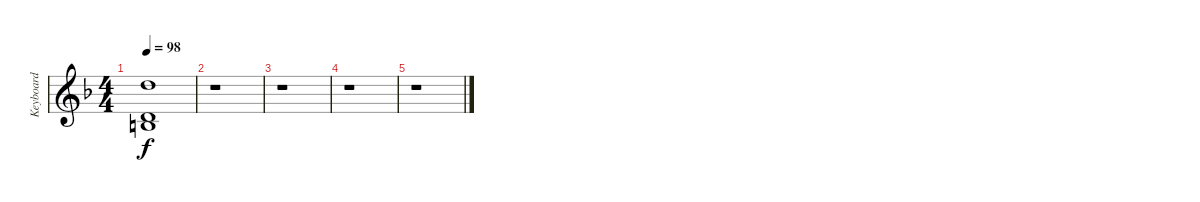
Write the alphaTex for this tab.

\track ("Keyboard" "Keyboard") {instrument stringensemble1}
\staff {score}
\tuning (Db4 Ab3 E3 B2 Gb2 Db2) {hide}
\ts (4 4)
\tempo 98
\clef g2
\ks f
(13.1{t} 6.2{t} 7.3{t}).1{dy f} |
r.1 |
r.1 |
r.1 |
r.1
